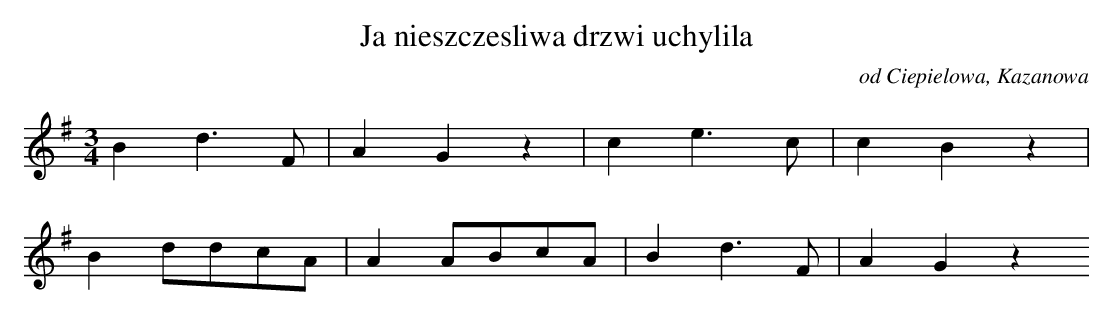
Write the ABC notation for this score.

X:1
T: Ja nieszczesliwa drzwi uchylila
O: od Ciepielowa, Kazanowa
M: 3/4
L: 1/8
K: G
B2d3F | A2G2z2 | c2e3c | c2B2z2 |
B2ddcA | A2ABcA | B2d3F | A2G2z2
